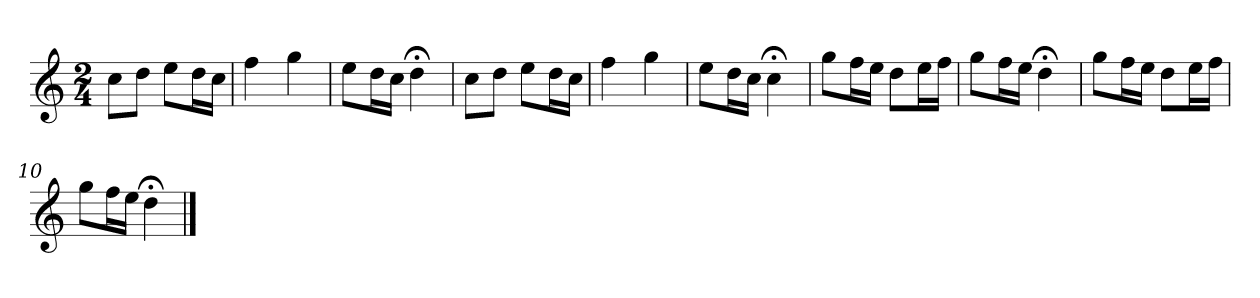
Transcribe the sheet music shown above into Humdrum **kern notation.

**kern
*part1
*staff1
*k[]
*C:
*M2/4
*MM120
=1
8ccL
8ddJ
8eeL
16ddL
16ccJJ
=2
4ff
4gg
=3
8eeL
16ddL
16ccJJ
4dd;<
=4
8ccL
8ddJ
8eeL
16ddL
16ccJJ
=5
4ff
4gg
=6
8eeL
16ddL
16ccJJ
4cc;<
=7
8ggL
16ffL
16eeJJ
8ddL
16eeL
16ffJJ
=8
8ggL
16ffL
16eeJJ
4dd;<
=9
8ggL
16ffL
16eeJJ
8ddL
16eeL
16ffJJ
=10
8ggL
16ffL
16eeJJ
4dd;<
==
*-
